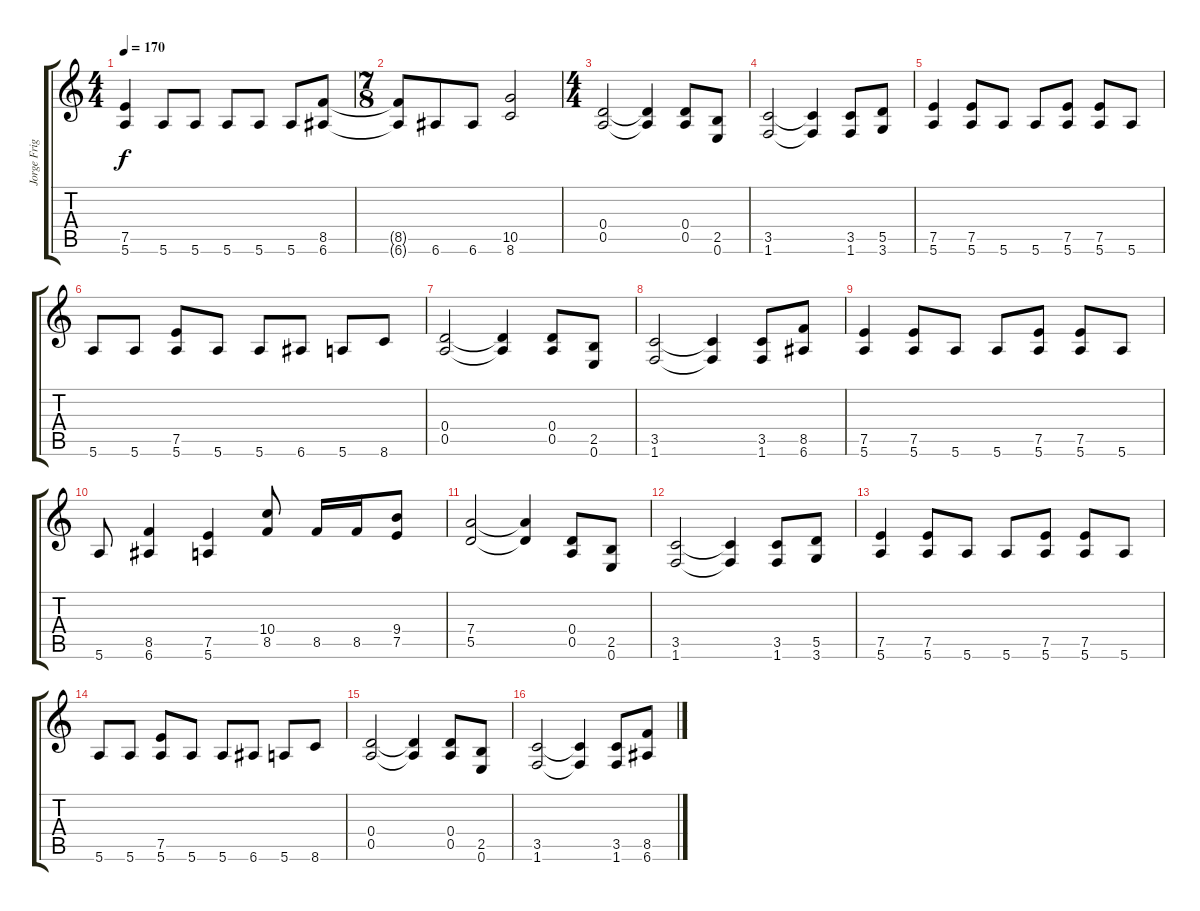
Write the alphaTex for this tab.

\track ("Jorge Frigerio Base A" "Jorge Frig") {instrument distortionguitar}
\staff {score tabs}
\tuning (E4 B3 G3 D3 A2 E2) {hide}
\ts (4 4)
\tempo 170
\clef g2
\ks c
(7.5{t} 5.6{t}).4{dy f} 5.6.8 5.6.8 5.6.8 5.6.8 5.6.8 (8.5 6.6).8 |
\ts (7 8)
(8.5{t} 6.6{t}).8 6.6.8 6.6.8 (10.5 8.6).2 |
\ts (4 4)
(0.4 0.5).2 (0.4{t} 0.5{t}).4 (0.4 0.5).8 (2.5 0.6).8 |
(3.5 1.6).2 (3.5{t} 1.6{t}).4 (3.5 1.6).8 (5.5 3.6).8 |
(7.5 5.6).4 (7.5 5.6).8 5.6.8 5.6.8 (7.5 5.6).8 (7.5 5.6).8 5.6.8 |
5.6.8 5.6.8 (7.5 5.6).8 5.6.8 5.6.8 6.6.8 5.6.8 8.6.8 |
(0.4 0.5).2 (0.4{t} 0.5{t}).4 (0.4 0.5).8 (2.5 0.6).8 |
(3.5 1.6).2 (3.5{t} 1.6{t}).4 (3.5 1.6).8 (8.5 6.6).8 |
(7.5 5.6).4 (7.5 5.6).8 5.6.8 5.6.8 (7.5 5.6).8 (7.5 5.6).8 5.6.8 |
5.6.8 (8.5 6.6).4 (7.5 5.6).4 (10.4 8.5).8 8.5.16 8.5.16 (9.4 7.5).8 |
(7.4 5.5).2 (7.4{t} 5.5{t}).4 (0.4 0.5).8 (2.5 0.6).8 |
(3.5 1.6).2 (3.5{t} 1.6{t}).4 (3.5 1.6).8 (5.5 3.6).8 |
(7.5 5.6).4 (7.5 5.6).8 5.6.8 5.6.8 (7.5 5.6).8 (7.5 5.6).8 5.6.8 |
5.6.8 5.6.8 (7.5 5.6).8 5.6.8 5.6.8 6.6.8 5.6.8 8.6.8 |
(0.4 0.5).2 (0.4{t} 0.5{t}).4 (0.4 0.5).8 (2.5 0.6).8 |
(3.5 1.6).2 (3.5{t} 1.6{t}).4 (3.5 1.6).8 (8.5 6.6).8
